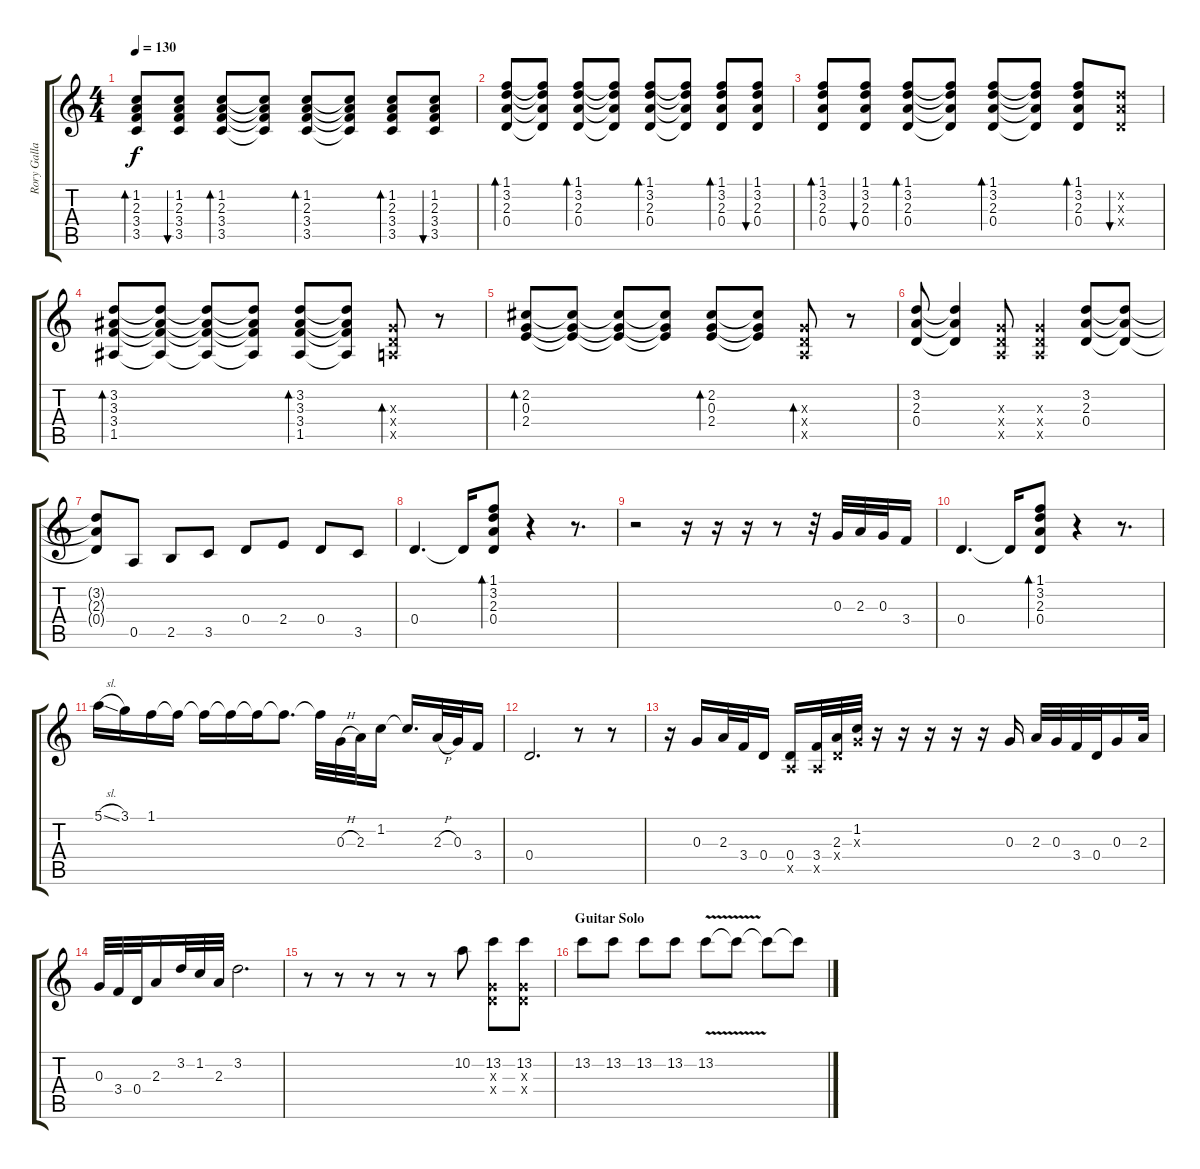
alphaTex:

\track ("Rory Gallagher" "Rory Galla") {instrument electricguitarclean}
\staff {score tabs}
\tuning (E4 B3 G3 D3 A2 E2) {hide}
\ts (4 4)
\tempo 130
\clef g2
\ks c
(1.2 2.3 3.4 3.5).8{bd 120 dy f} (1.2 2.3 3.4 3.5).8{bu 120} (1.2 2.3 3.4 3.5).8{bd 120} (1.2{t} 2.3{t} 3.4{t} 3.5{t}).8 (1.2 2.3 3.4 3.5).8{bd 120} (1.2{t} 2.3{t} 3.4{t} 3.5{t}).8 (1.2 2.3 3.4 3.5).8{bd 120} (1.2 2.3 3.4 3.5).8{bu 120} |
(1.1 3.2 2.3 0.4).8{bd 120} (1.1{t} 3.2{t} 2.3{t} 0.4{t}).8 (1.1 3.2 2.3 0.4).8{bd 120} (1.1{t} 3.2{t} 2.3{t} 0.4{t}).8 (1.1 3.2 2.3 0.4).8{bd 120} (1.1{t} 3.2{t} 2.3{t} 0.4{t}).8 (1.1 3.2 2.3 0.4).8{bd 120} (1.1 3.2 2.3 0.4).8{bu 120} |
(1.1 3.2 2.3 0.4).8{bd 120} (1.1 3.2 2.3 0.4).8{bu 120} (1.1 3.2 2.3 0.4).8{bd 120} (1.1{t} 3.2{t} 2.3{t} 0.4{t}).8 (1.1 3.2 2.3 0.4).8{bd 120} (1.1{t} 3.2{t} 2.3{t} 0.4{t}).8 (1.1 3.2 2.3 0.4).8{bd 120} (3.2{x} 2.3{x} 0.4{x}).8{bu 120} |
(3.2 3.3 3.4 1.5).8{bd 120} (3.2{t} 3.3{t} 3.4{t} 1.5{t}).8 (3.2{t} 3.3{t} 3.4{t} 1.5{t}).8 (3.2{t} 3.3{t} 3.4{t} 1.5{t}).8 (3.2 3.3 3.4 1.5).8{bd 120} (3.2{t} 3.3{t} 3.4{t} 1.5{t}).8 (0.3{x} 0.4{x} 0.5{x}).8{bd 120} r.8 |
(2.2 0.3 2.4).8{bd 240} (2.2{t} 0.3{t} 2.4{t}).8 (2.2{t} 0.3{t} 2.4{t}).8 (2.2{t} 0.3{t} 2.4{t}).8 (2.2 0.3 2.4).8{bd 240} (2.2{t} 0.3{t} 2.4{t}).8 (0.3{x} 0.4{x} 0.5{x}).8{bd 240} r.8 |
(3.2 2.3 0.4).8 (3.2{t} 2.3{t} 0.4{t}).4 (0.3{x} 0.4{x} 0.5{x}).8 (0.3{x} 0.4{x} 0.5{x}).4 (3.2 2.3 0.4).8 (3.2{t} 2.3{t} 0.4{t}).8 |
(3.2{t} 2.3{t} 0.4{t}).8 0.5.8 2.5.8 3.5.8 0.4.8 2.4.8 0.4.8 3.5.8 |
0.4.4{d} 0.4{t}.16 (1.1 3.2 2.3 0.4).8{bd 480} r.4 r.8{d} |
r.2 r.16 r.16 r.16 r.8 r.32 0.3.32 2.3.32 0.3.32 3.4.16 |
0.4.4{d} 0.4{t}.16 (1.1 3.2 2.3 0.4).8{bd 480} r.4 r.8{d} |
5.1{sl}.16 3.1.16 1.1.16 1.1{t}.16 1.1{t}.16 1.1{t}.16 1.1{t}.16 1.1{t}.8{d} 1.1{t}.32 0.3{h}.32 2.3.32 1.2.16 1.2{t}.16{d} 2.3{h}.32 0.3.32 3.4.16 |
0.4.2{d} r.8 r.8 |
r.16 0.3.16 2.3.32 3.4.32 0.4.16 (0.4 0.5{x}).16 (3.4 0.5{x}).32 (2.3 0.4{x}).32 (1.2 0.3{x}).32 r.16 r.16 r.16 r.16 r.16 0.3.16 2.3.32 0.3.32 3.4.32 0.4.32 0.3.16 2.3.32 |
0.3.32 3.4.32 0.4.32 2.3.16 3.2.32 1.2.32 2.3.32 3.2.2{d} |
r.8 r.8 r.8 r.8 r.8 10.2.8 (13.2 0.3{x} 0.4{x}).8 (13.2 0.3{x} 0.4{x}).8 |
\section ("" "Guitar Solo")
13.2.8 13.2.8 13.2.8 13.2.8 13.2{v}.8 13.2{t}.8 13.2{t}.8 13.2{t}.8
